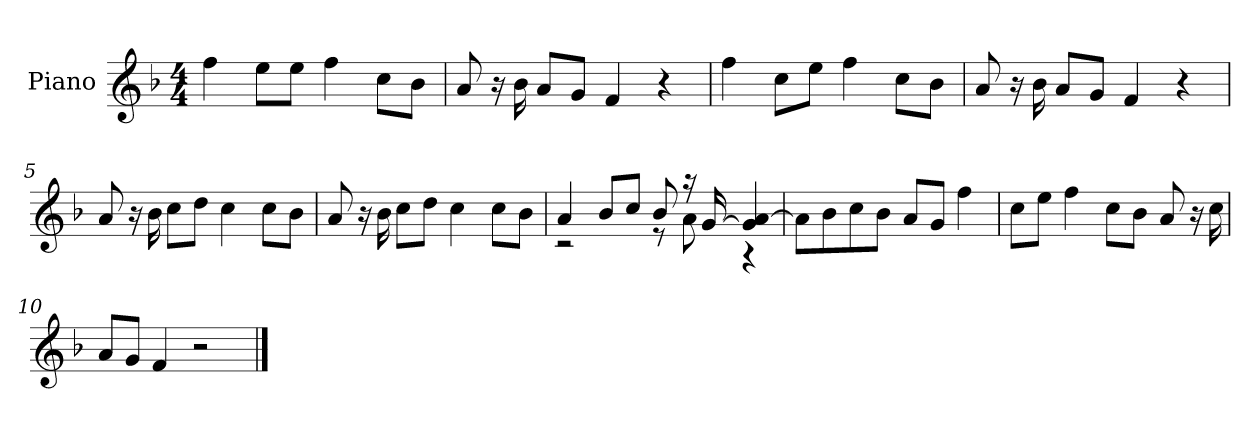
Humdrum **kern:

**kern
*part1
*staff1
*I"Piano
*I'P-no
*clefG2
*k[b-]
*M4/4
*MM91
=1
4ff\
8ee\L
8ee\J
4ff\
8cc\L
8b-\J
=2
8a/
16r
16b-\
8a/L
8g/J
4f/
4r
=3
4ff\
8cc\L
8ee\J
4ff\
8cc\L
8b-\J
=4
8a/
16r
16b-\
8a/L
8g/J
4f/
4r
=5
8a/
16r
16b-\
8cc\L
8dd\J
4cc\
8cc\L
8b-\J
!!LO:LB:g=z
=6
8a/
16r
16b-\
8cc\L
8dd\J
4cc\
8cc\L
8b-\J
=7
*^
4a/	2r
8b-/L	.
8cc/J	.
8b-/	8r
16r	8a\
[16g/	.
4g/] [4a/	4r
*v	*v
=8
8a\L]
8b-\
8cc\
8b-\J
8a/L
8g/J
4ff\
=9
8cc\L
8ee\J
4ff\
8cc\L
8b-\J
8a/
16r
16cc\
=10
8a/L
8g/J
4f/
2r
==
*-
